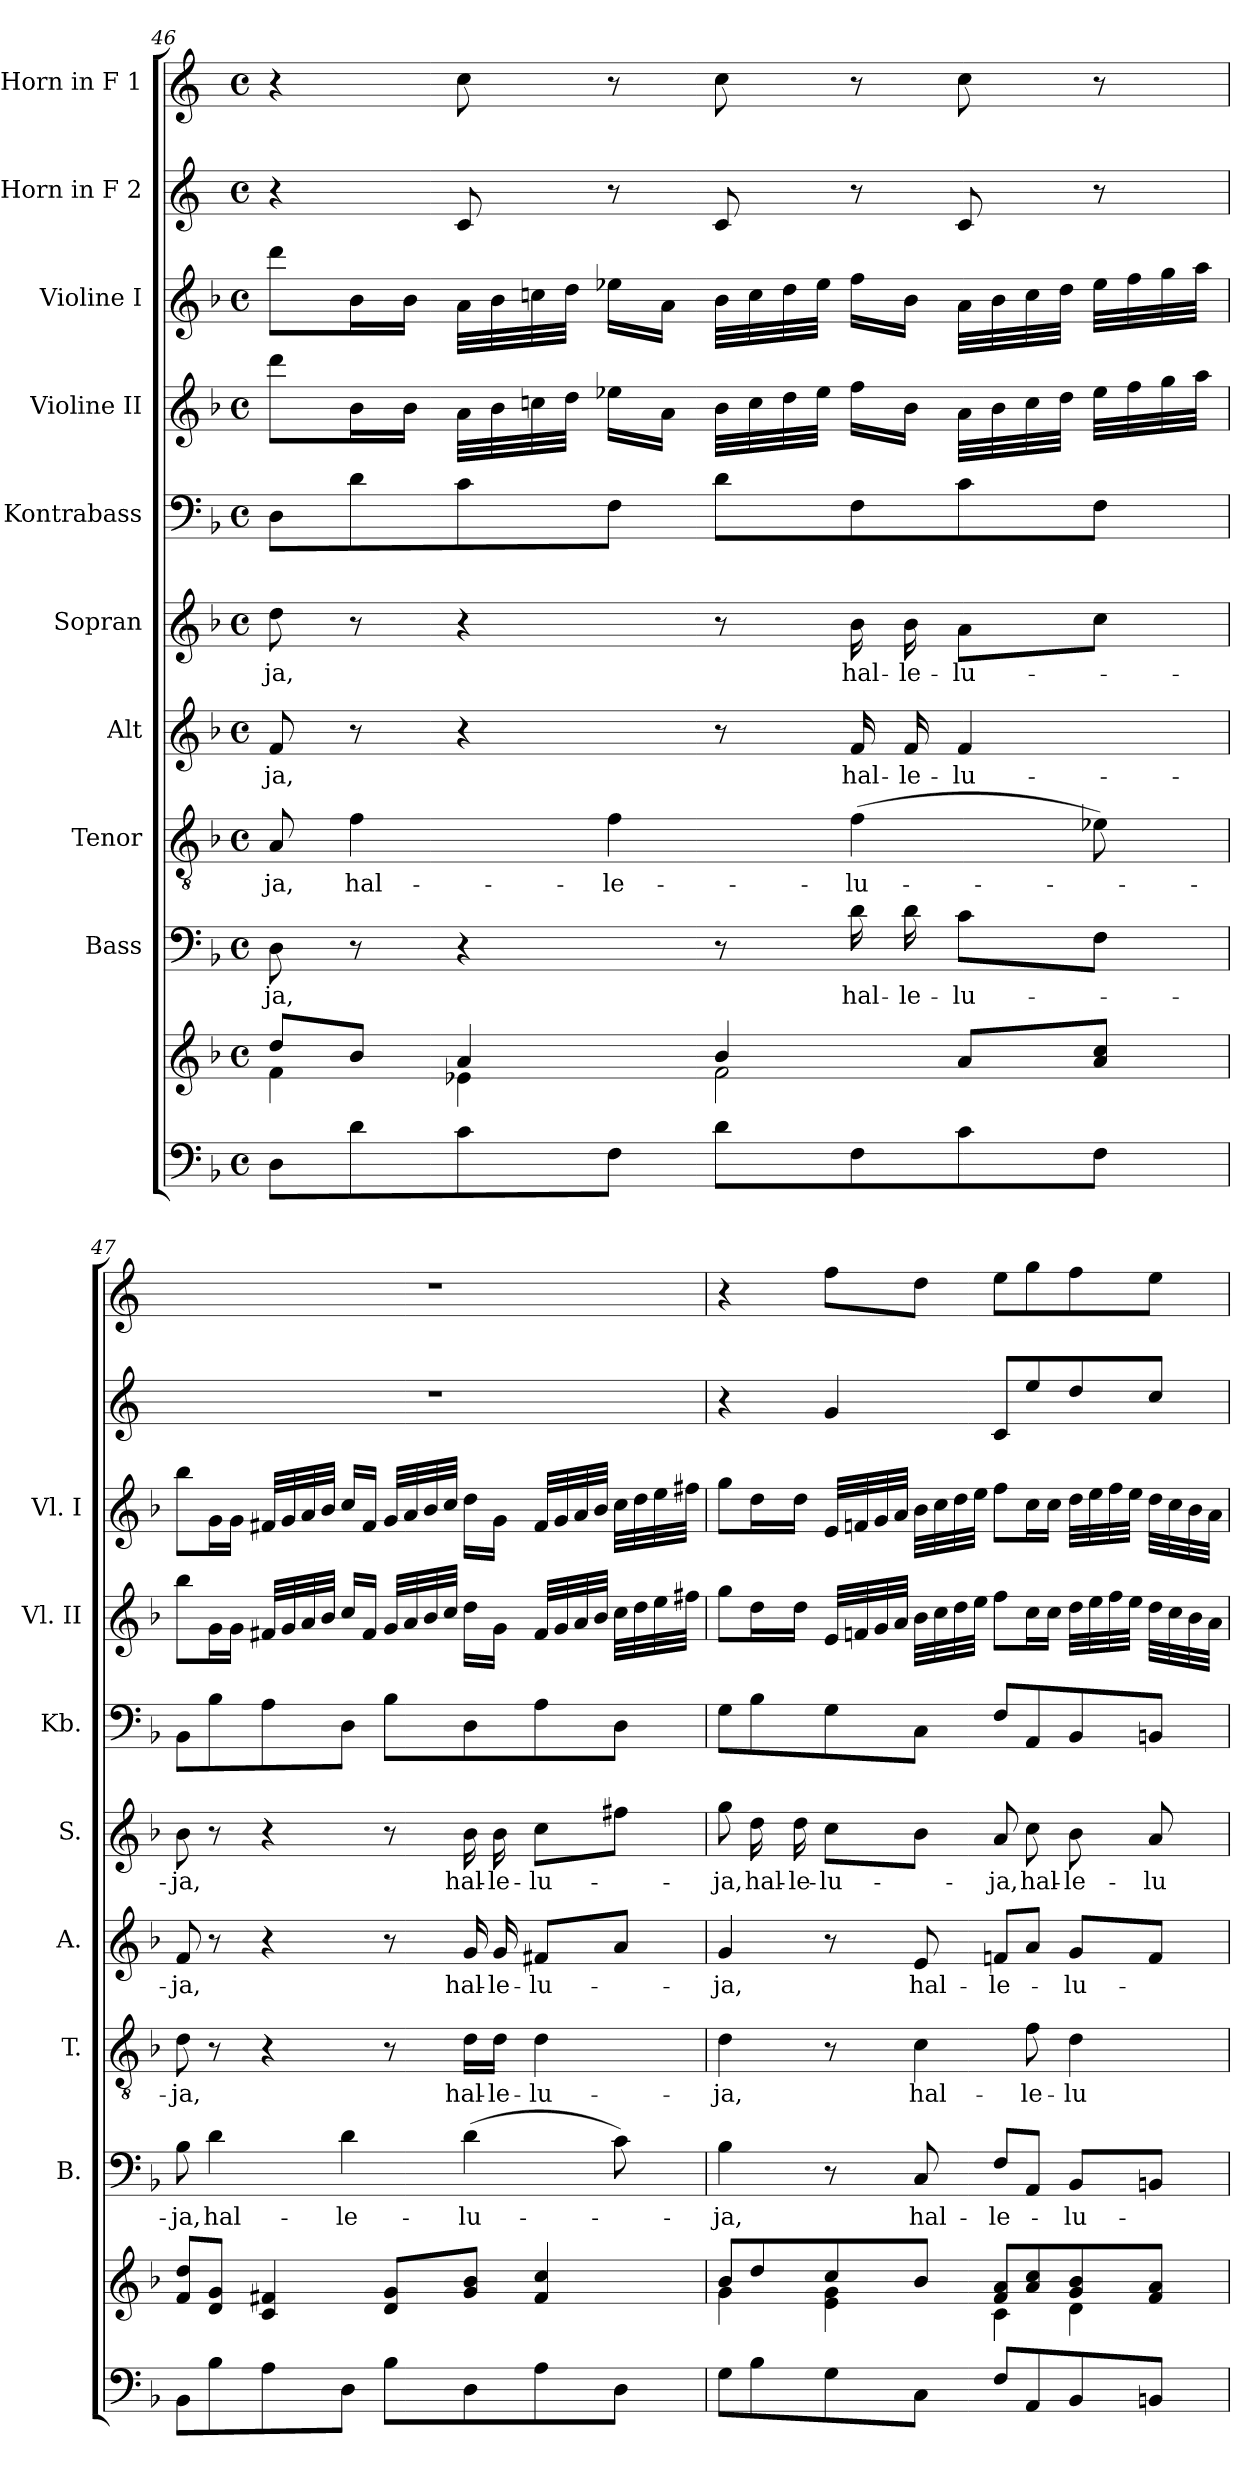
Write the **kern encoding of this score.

**kern	**kern	**kern	**text	**kern	**text	**kern	**text	**kern	**text	**kern	**kern	**kern	**kern	**kern
*part10	*part10	*part9	*part9	*part8	*part8	*part7	*part7	*part6	*part6	*part5	*part4	*part3	*part2	*part1
*staff11	*staff10	*staff9	*staff9	*staff8	*staff8	*staff7	*staff7	*staff6	*staff6	*staff5	*staff4	*staff3	*staff2	*staff1
*	*	*I"Bass	*	*I"Tenor	*	*I"Alt	*	*I"Sopran	*	*I"Kontrabass	*I"Violine II	*I"Violine I	*I"Horn in F 2	*I"Horn in F 1
*	*	*I'B.	*	*I'T.	*	*I'A.	*	*I'S.	*	*I'Kb.	*I'Vl. II	*I'Vl. I	*	*
*clefF4	*clefG2	*clefF4	*	*clefGv2	*	*clefG2	*	*clefG2	*	*clefF4	*clefG2	*clefG2	*clefG2	*clefG2
*	*	*	*	*	*	*	*	*	*	*ITrd7c12	*	*	*ITrd4c7	*ITrd4c7
*k[b-]	*k[b-]	*k[b-]	*	*k[b-]	*	*k[b-]	*	*k[b-]	*	*k[b-]	*k[b-]	*k[b-]	*k[b-]	*k[b-]
*F:	*F:	*F:	*	*F:	*	*F:	*	*F:	*	*F:	*F:	*F:	*F:	*F:
*M4/4	*M4/4	*M4/4	*	*M4/4	*	*M4/4	*	*M4/4	*	*M4/4	*M4/4	*M4/4	*M4/4	*M4/4
*met(c)	*met(c)	*met(c)	*	*met(c)	*	*met(c)	*	*met(c)	*	*met(c)	*met(c)	*met(c)	*met(c)	*met(c)
=46	=46	=46	=46	=46	=46	=46	=46	=46	=46	=46	=46	=46	=46	=46
*	*^	*	*	*	*	*	*	*	*	*	*	*	*	*
!	!	!	!	!LO:LY:b	!	!LO:LY:b	!	!LO:LY:b	!	!LO:LY:b	!	!	!	!	!
8D\L	8dd/L	4f\	8D\	-ja,	8A/	-ja,	8f/	-ja,	8dd\	-ja,	8DD\L	8ddd\L	8ddd\L	4r	4r
!	!	!	!	!	!	!LO:LY:b	!	!	!	!	!	!	!	!	!
8d\	8b-/J	.	8r	.	4f\	hal-	8r	.	8r	.	8D\	16b-\L	16b-\L	.	.
.	.	.	.	.	.	.	.	.	.	.	.	16b-\JJ	16b-\JJ	.	.
8c\	4a/	4e-X\	4r	.	.	.	4r	.	4r	.	8C\	32a\LLL	32a\LLL	8F/	8f\
.	.	.	.	.	.	.	.	.	.	.	.	32b-\	32b-\	.	.
.	.	.	.	.	.	.	.	.	.	.	.	32ccn\	32ccn\	.	.
.	.	.	.	.	.	.	.	.	.	.	.	32dd\JJJ	32dd\JJJ	.	.
!	!	!	!	!	!	!LO:LY:b	!	!	!	!	!	!	!	!	!
8F\J	.	.	.	.	4f\	-le-	.	.	.	.	8FF\J	16ee-X\LL	16ee-X\LL	8r	8r
.	.	.	.	.	.	.	.	.	.	.	.	16a\JJ	16a\JJ	.	.
8d\L	4b-/	2f\	8r	.	.	.	8r	.	8r	.	8D\L	32b-\LLL	32b-\LLL	8F/	8f\
.	.	.	.	.	.	.	.	.	.	.	.	32cc\	32cc\	.	.
.	.	.	.	.	.	.	.	.	.	.	.	32dd\	32dd\	.	.
.	.	.	.	.	.	.	.	.	.	.	.	32ee-\JJJ	32ee-\JJJ	.	.
!	!	!	!	!LO:LY:b	!	!LO:LY:b	!	!LO:LY:b	!	!LO:LY:b	!	!	!	!	!
8F\	.	.	16d\	hal-	(>4f\	-lu-	16f/	hal-	16b-\	hal-	8FF\	16ff\LL	16ff\LL	8r	8r
!	!	!	!	!LO:LY:b	!	!	!	!LO:LY:b	!	!LO:LY:b	!	!	!	!	!
.	.	.	16d\	-le-	.	.	16f/	-le-	16b-\	-le-	.	16b-\JJ	16b-\JJ	.	.
!	!	!	!	!LO:LY:b	!	!	!	!LO:LY:b	!	!LO:LY:b	!	!	!	!	!
8c\	8a/L	.	8c\L	-lu-	.	.	4f/	-lu-	8a\L	-lu-	8C\	32a\LLL	32a\LLL	8F/	8f\
.	.	.	.	.	.	.	.	.	.	.	.	32b-\	32b-\	.	.
.	.	.	.	.	.	.	.	.	.	.	.	32cc\	32cc\	.	.
.	.	.	.	.	.	.	.	.	.	.	.	32dd\JJJ	32dd\JJJ	.	.
8F\J	8a/ 8cc/J	.	8F\J	.	8e-X\)	.	.	.	8cc\J	.	8FF\J	32ee-\LLL	32ee-\LLL	8r	8r
.	.	.	.	.	.	.	.	.	.	.	.	32ff\	32ff\	.	.
.	.	.	.	.	.	.	.	.	.	.	.	32gg\	32gg\	.	.
.	.	.	.	.	.	.	.	.	.	.	.	32aa\JJJ	32aa\JJJ	.	.
*	*v	*v	*	*	*	*	*	*	*	*	*	*	*	*	*
!!LO:PB:g=z
=47	=47	=47	=47	=47	=47	=47	=47	=47	=47	=47	=47	=47	=47	=47
!	!	!	!LO:LY:b	!	!LO:LY:b	!	!LO:LY:b	!	!LO:LY:b	!	!	!	!	!
8BB-\L	8f/ 8dd/L	8B-\	-ja,	8d\	-ja,	8f/	-ja,	8b-\	-ja,	8BBB-\L	8bb-\L	8bb-\L	1r	1r
!	!	!	!LO:LY:b	!	!	!	!	!	!	!	!	!	!	!
8B-\	8d/ 8g/J	4d\	hal-	8r	.	8r	.	8r	.	8BB-\	16g\L	16g\L	.	.
.	.	.	.	.	.	.	.	.	.	.	16g\JJ	16g\JJ	.	.
8A\	4c/ 4f#X/	.	.	4r	.	4r	.	4r	.	8AA\	32f#X/LLL	32f#X/LLL	.	.
.	.	.	.	.	.	.	.	.	.	.	32g/	32g/	.	.
.	.	.	.	.	.	.	.	.	.	.	32a/	32a/	.	.
.	.	.	.	.	.	.	.	.	.	.	32b-/JJJ	32b-/JJJ	.	.
!	!	!	!LO:LY:b	!	!	!	!	!	!	!	!	!	!	!
8D\J	.	4d\	-le-	.	.	.	.	.	.	8DD\J	16cc/LL	16cc/LL	.	.
.	.	.	.	.	.	.	.	.	.	.	16f#/JJ	16f#/JJ	.	.
8B-\L	8d/ 8g/L	.	.	8r	.	8r	.	8r	.	8BB-\L	32g/LLL	32g/LLL	.	.
.	.	.	.	.	.	.	.	.	.	.	32a/	32a/	.	.
.	.	.	.	.	.	.	.	.	.	.	32b-/	32b-/	.	.
.	.	.	.	.	.	.	.	.	.	.	32cc/JJJ	32cc/JJJ	.	.
!	!	!	!LO:LY:b	!	!LO:LY:b	!	!LO:LY:b	!	!LO:LY:b	!	!	!	!	!
8D\	8g/ 8b-/J	(>4d\	-lu-	16d\LL	hal-	16g/	hal-	16b-\	hal-	8DD\	16dd\LL	16dd\LL	.	.
!	!	!	!	!	!LO:LY:b	!	!LO:LY:b	!	!LO:LY:b	!	!	!	!	!
.	.	.	.	16d\JJ	-le-	16g/	-le-	16b-\	-le-	.	16g\JJ	16g\JJ	.	.
!	!	!	!	!	!LO:LY:b	!	!LO:LY:b	!	!LO:LY:b	!	!	!	!	!
8A\	4f#/ 4cc/	.	.	4d\	-lu-	8f#X/L	-lu-	8cc\L	-lu-	8AA\	32f#/LLL	32f#/LLL	.	.
.	.	.	.	.	.	.	.	.	.	.	32g/	32g/	.	.
.	.	.	.	.	.	.	.	.	.	.	32a/	32a/	.	.
.	.	.	.	.	.	.	.	.	.	.	32b-/JJJ	32b-/JJJ	.	.
8D\J	.	8c\)	.	.	.	8a/J	.	8ff#X\J	.	8DD\J	32cc\LLL	32cc\LLL	.	.
.	.	.	.	.	.	.	.	.	.	.	32dd\	32dd\	.	.
.	.	.	.	.	.	.	.	.	.	.	32ee\	32ee\	.	.
.	.	.	.	.	.	.	.	.	.	.	32ff#X\JJJ	32ff#X\JJJ	.	.
=48	=48	=48	=48	=48	=48	=48	=48	=48	=48	=48	=48	=48	=48	=48
*	*^	*	*	*	*	*	*	*	*	*	*	*	*	*
!	!	!	!	!LO:LY:b	!	!LO:LY:b	!	!LO:LY:b	!	!LO:LY:b	!	!	!	!	!
8G\L	8b-/L	4g\	4B-\	-ja,	4d\	-ja,	4g/	-ja,	8gg\	-ja,	8GG\L	8gg\L	8gg\L	4r	4r
!	!	!	!	!	!	!	!	!	!	!LO:LY:b	!	!	!	!	!
8B-\	8dd/	.	.	.	.	.	.	.	16dd\	hal-	8BB-\	16dd\L	16dd\L	.	.
!	!	!	!	!	!	!	!	!	!	!LO:LY:b	!	!	!	!	!
.	.	.	.	.	.	.	.	.	16dd\	-le-	.	16dd\JJ	16dd\JJ	.	.
!	!	!	!	!	!	!	!	!	!	!LO:LY:b	!	!	!	!	!
8G\	8cc/	4e\ 4g\	8r	.	8r	.	8r	.	8cc\L	-lu-	8GG\	32e/LLL	32e/LLL	4c/	8b-\L
.	.	.	.	.	.	.	.	.	.	.	.	32fn/	32fn/	.	.
.	.	.	.	.	.	.	.	.	.	.	.	32g/	32g/	.	.
.	.	.	.	.	.	.	.	.	.	.	.	32a/JJJ	32a/JJJ	.	.
!	!	!	!	!LO:LY:b	!	!LO:LY:b	!	!LO:LY:b	!	!	!	!	!	!	!
8C\J	8b-/J	.	8C/	hal-	4c\	hal-	8e/	hal-	8b-\J	.	8CC\J	32b-\LLL	32b-\LLL	.	8g\J
.	.	.	.	.	.	.	.	.	.	.	.	32cc\	32cc\	.	.
.	.	.	.	.	.	.	.	.	.	.	.	32dd\	32dd\	.	.
.	.	.	.	.	.	.	.	.	.	.	.	32ee\JJJ	32ee\JJJ	.	.
!	!	!	!	!LO:LY:b	!	!	!	!LO:LY:b	!	!LO:LY:b	!	!	!	!	!
8F/L	8f/ 8a/L	4c\	8F/L	-le-	.	.	8fn/L	-le-	8a/	-ja,	8FF/L	8ff\L	8ff\L	8F/L	8a\L
!	!	!	!	!	!	!LO:LY:b	!	!	!	!LO:LY:b	!	!	!	!	!
8AA/	8a/ 8cc/	.	8AA/J	.	8f\	-le-	8a/J	.	8cc\	hal-	8AAA/	16cc\L	16cc\L	8a/	8cc\
.	.	.	.	.	.	.	.	.	.	.	.	16cc\JJ	16cc\JJ	.	.
!	!	!	!	!LO:LY:b	!	!LO:LY:b	!	!LO:LY:b	!	!LO:LY:b	!	!	!	!	!
8BB-/	8g/ 8b-/	4d\	8BB-/L	-lu-	4d\	-lu-	8g/L	-lu-	8b-\	-le-	8BBB-/	32dd\LLL	32dd\LLL	8g/	8b-\
.	.	.	.	.	.	.	.	.	.	.	.	32ee\	32ee\	.	.
.	.	.	.	.	.	.	.	.	.	.	.	32ff\	32ff\	.	.
.	.	.	.	.	.	.	.	.	.	.	.	32ee\JJJ	32ee\JJJ	.	.
!	!	!	!	!	!	!	!	!	!	!LO:LY:b	!	!	!	!	!
8BBn/J	8f/ 8a/J	.	8BBn/J	.	.	.	8f/J	.	8a/	-lu-	8BBBn/J	32dd\LLL	32dd\LLL	8f/J	8a\J
.	.	.	.	.	.	.	.	.	.	.	.	32cc\	32cc\	.	.
.	.	.	.	.	.	.	.	.	.	.	.	32b-\	32b-\	.	.
.	.	.	.	.	.	.	.	.	.	.	.	32a\JJJ	32a\JJJ	.	.
*	*v	*v	*	*	*	*	*	*	*	*	*	*	*	*	*
=	=	=	=	=	=	=	=	=	=	=	=	=	=	=
*-	*-	*-	*-	*-	*-	*-	*-	*-	*-	*-	*-	*-	*-	*-
